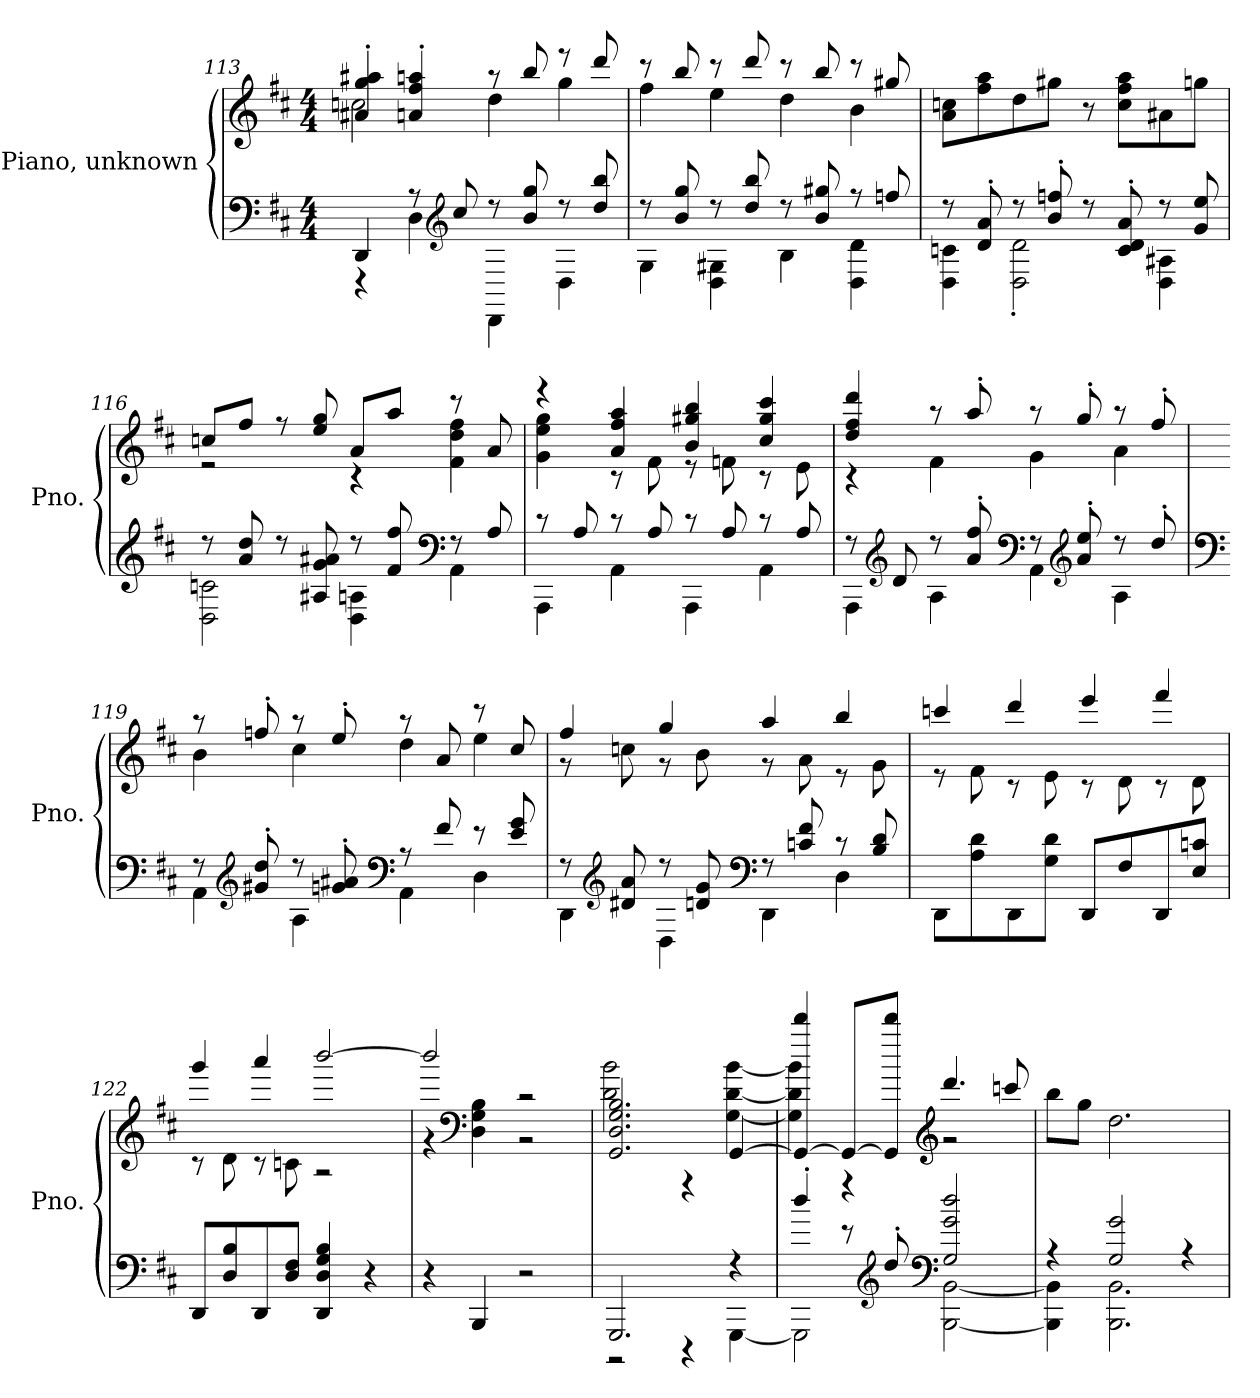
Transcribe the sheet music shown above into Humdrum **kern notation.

**kern	**kern
*part1	*part1
*staff2	*staff1
*I"Piano, unknown	*
*I'Pno.	*
*clefF4	*clefG2
*k[f#c#]	*k[f#c#]
*M4/4	*M4/4
=113	=113
*^	*^
4DD/	4r	4a#X/' 4gg/' 4aa#X/'	2ccn\
8r	4D\	4an/' 4ff#/' 4aan/'	.
*clefG2	*	*	*
8cc#/	.	.	.
8r	4DD\	8r	4dd\
8b/ 8gg/	.	8bb/	.
8r	4D\	8r	4gg\
8dd/ 8bb/	.	8ddd/	.
!!LO:PB:g=z	!!
=114	=114	=114	=114
8r	4G\	8r	4ff#\
8b/ 8gg/	.	8bb/	.
8r	4D\ 4G#X\	8r	4ee\
8dd/ 8bb/	.	8ddd/	.
8r	4B\	8r	4dd\
8b/ 8gg#X/	.	8bb/	.
8r	4D\ 4d\	8r	4b\
8ffn/	.	8gg#X/	.
*	*	*v	*v
=115	=115	=115
8r	4D\ 4cn\	8a\ 8ccn\L
8d/' 8a/'	.	8ff#\ 8aa\
8r	2D\' 2d\'	8dd\
8b/' 8ffn/'	.	8gg#X\J
8r	.	8r
8c/' 8d/' 8a/'	.	8cc\ 8ff#\ 8aa\L
8r	4D\ 4A#X\	8a#X\
8g/ 8ee/	.	8ggn\J
=116	=116	=116
*	*	*^
8r	2D\ 2cn\	8ccn/L	2r
8a/ 8dd/	.	8ff#/J	.
8r	.	8r	.
8A#X/ 8g/ 8a#X/	.	8ee/ 8gg/	.
8r	4D\ 4An\	8a/L	4r
8f#/ 8ff#/	.	8aa/J	.
*clefF4	*	*	*
8r	4AA\	8r	4f#\ 4dd\ 4ff#\
8A/	.	8a/	.
!!LO:LB:g=z	!!
=117	=117	=117	=117
8r	4AAA\	4r	4g\ 4ee\ 4gg\
8A/	.	.	.
8r	4AA\	4a/ 4ff#/ 4aa/	8r
8A/	.	.	8f#\
8r	4AAA\	4b/ 4gg#X/ 4bb/	8r
8A/	.	.	8fn\
8r	4AA\	4cc#/ 4gg#/ 4ccc#/	8r
8A/	.	.	8e\
=118	=118	=118	=118
8r	4AAA\	4dd/ 4ff#/ 4ddd/	4r
*clefG2	*	*	*
8d/	.	.	.
8r	4A\	8r	4f#\
8a/' 8ff#/'	.	8aa'/	.
*clefF4	*	*	*
8r	4AA\	8r	4g\
*clefG2	*	*	*
8a/' 8ee/'	.	8gg'/	.
8r	4A\	8r	4a\
8dd'/	.	8ff#'/	.
=119	=119	=119	=119
*clefF4	*	*	*
8r	4AA\	8r	4b\
*clefG2	*	*	*
8g#X/' 8dd/'	.	8ffn'/	.
8r	4A\	8r	4cc#\
8gn/' 8a#X/'	.	8ee'/	.
*clefF4	*	*	*
8r	4AA\	8r	4dd\
8f#/	.	8a/	.
8r	4D\	8r	4ee\
8e/ 8g/	.	8cc#/	.
!!LO:LB:g=z	!!
=120	=120	=120	=120
8r	4DD\	4ff#/	8r
*clefG2	*	*	*
8d#X/ 8a/	.	.	8ccn\
8r	4D\	4gg/	8r
8dn/ 8g/	.	.	8b\
*clefF4	*	*	*
8r	4DD\	4aa/	8r
8cn/ 8f#/	.	.	8a\
8r	4D\	4bb/	8r
8B/ 8d/	.	.	8g\
*v	*v	*	*
=121	=121	=121
8DD\L	4cccn/	8r
8A\ 8d\	.	8f#\
8DD\	4ddd/	8r
8G\ 8d\J	.	8e\
8DD/L	4eee/	8r
8F#/	.	8d\
8DD/	4fff#/	8r
8E/ 8cn/J	.	8d\
=122	=122	=122
8DD/L	4ggg/	8r
8D/ 8B/	.	8d\
8DD/	4aaa/	8r
8D/ 8F#/J	.	8cn\
4DD/ 4D/ 4G/ 4B/	[2bbb/	2r
4r	.	.
=123	=123	=123
4r	2bbb/]	4r
*	*clefF4	*
4BBB/	.	4D\ 4G\ 4B\
2r	2r	2r
=124	=124	=124
*^	*	*
2.GGG/	2r	2.GG/ 2.D/ 2.G/ 2.B/	2d\ 2b\
.	4r	.	4r
4r	[4GGG\	[4GG/	[4G\ [4d\ [4b\
!!LO:LB:g=z	!!
=125	=125	=125	=125
4dd'/	2GGG\]	4GG/_ 4ddd/	4G\] 4d\] 4b\]
8r	.	8GG/L_	4r
*clefG2	*	*	*
8dd'/	.	8GG/] 8ddd/J	.
*clefF4	*	*clefG2	*
2G/ 2g/ 2dd/	[2BBB\ [2BB\	4.ddd/	2r
.	.	8cccn/	.
*	*	*v	*v
=126	=126	=126
4r	4BBB\] 4BB\]	8bb\L
.	.	8gg\J
2G/ 2g/	2.BBB\ 2.BB\	2.dd\
4r	.	.
*v	*v	*
=	=
*-	*-
